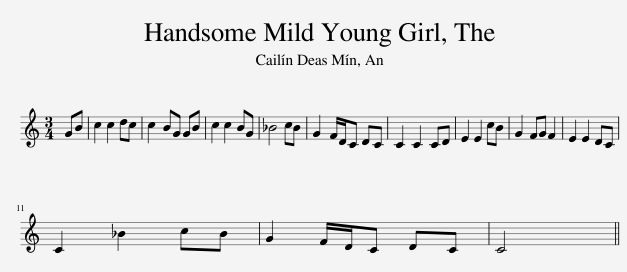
X:1
L:1/8
M:3/4
I:linebreak $
K:C
V:1 treble
V:1
 GB | c2 c2 dc | c2 BG GB | c2 c2 BG | _B4 cB | %5
 G2 F/D/C DC | C2 C2 CD | E2 E2 cB | G2 FG F2 | E2 E2 DC |$ %10
 C2 _B2 cB | G2 F/D/C DC | C4 || %13
